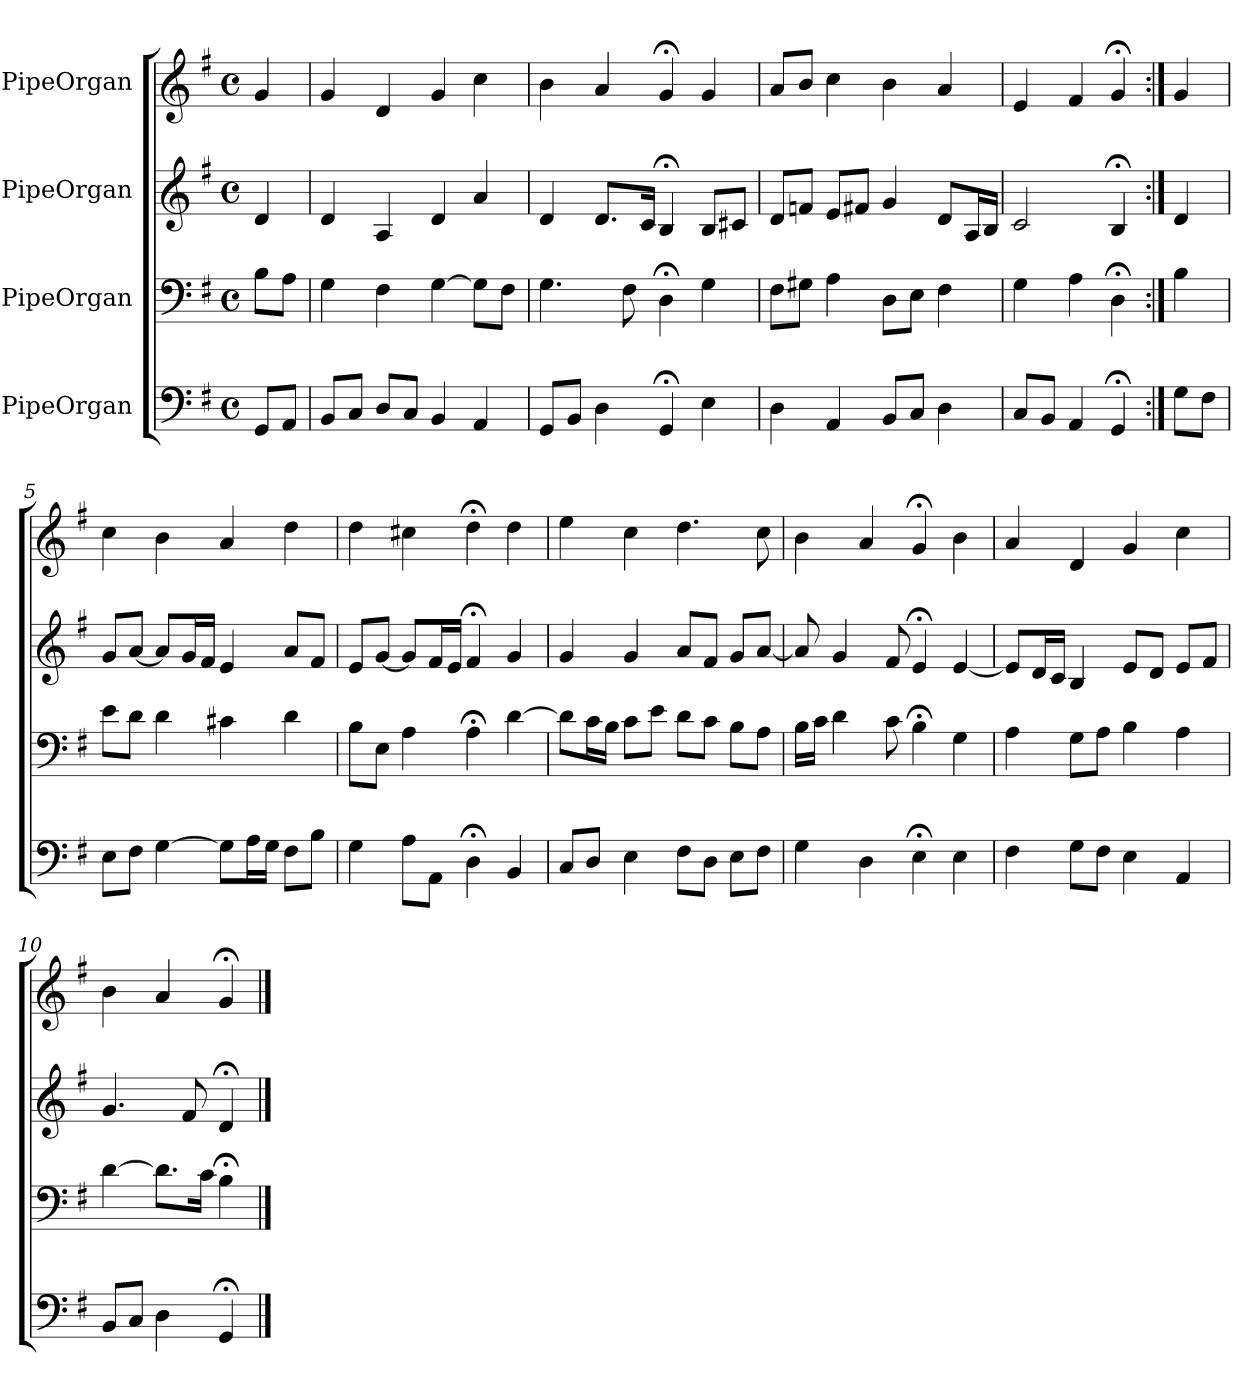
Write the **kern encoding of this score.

**kern	**kern	**kern	**kern
*part4	*part3	*part2	*part1
*staff4	*staff3	*staff2	*staff1
*I"PipeOrgan	*I"PipeOrgan	*I"PipeOrgan	*I"PipeOrgan
*k[f#]	*k[f#]	*k[f#]	*k[f#]
*G:	*G:	*G:	*G:
*M4/4	*M4/4	*M4/4	*M4/4
*met(c)	*met(c)	*met(c)	*met(c)
*MM60	*MM60	*MM60	*MM60
=	=	=	=
8GGL	8BL	4d	4g
8AAJ	8AJ	.	.
=1	=1	=1	=1
8BBL	4G	4d	4g
8CJ	.	.	.
8DL	4F#	4A	4d
8CJ	.	.	.
4BB	[4G	4d	4g
4AA	8GL]	4a	4cc
.	8F#J	.	.
=2	=2	=2	=2
8GGL	4.G	4d	4b
8BBJ	.	.	.
4D	.	8.dL	4a
.	8F#	.	.
.	.	16cJk	.
4GG;<	4D;<	4B;<	4g;<
4E	4G	8BL	4g
.	.	8c#XJ	.
=3	=3	=3	=3
4D	8F#L	8dL	8aL
.	8G#XJ	8fnJ	8bJ
4AA	4A	8eL	4cc
.	.	8f#XJ	.
8BBL	8DL	4g	4b
8CJ	8EJ	.	.
4D	4F#	8dL	4a
.	.	16AL	.
.	.	16BJJ	.
=4	=4	=4	=4
8CL	4G	2c	4e
8BBJ	.	.	.
4AA	4A	.	4f#
4GG;<	4D;<	4B;<	4g;<
=:|!	=:|!	=:|!	=:|!
8GL	4B	4d	4g
8F#J	.	.	.
=5	=5	=5	=5
8EL	8eL	8gL	4cc
8F#J	8dJ	[8aJ	.
[4G	4d	8aL]	4b
.	.	16gL	.
.	.	16f#JJ	.
8GL]	4c#X	4e	4a
16AL	.	.	.
16GJJ	.	.	.
8F#L	4d	8aL	4dd
8BJ	.	8f#J	.
=6	=6	=6	=6
4G	8BL	8eL	4dd
.	8EJ	[8gJ	.
8AL	4A	8gL]	4cc#X
8AAJ	.	16f#L	.
.	.	16eJJ	.
4D;<	4A;<	4f#;<	4dd;<
4BB	[4d	4g	4dd
=7	=7	=7	=7
8CL	8dL]	4g	4ee
8DJ	16cL	.	.
.	16BJJ	.	.
4E	8cL	4g	4cc
.	8eJ	.	.
8F#L	8dL	8aL	4.dd
8DJ	8cJ	8f#J	.
8EL	8BL	8gL	.
8F#J	8AJ	[8aJ	8cc
=8	=8	=8	=8
4G	16BLL	8a]	4b
.	16cJJ	.	.
.	4d	4g	.
4D	.	.	4a
.	8c	8f#	.
4E;<	4B;<	4e;<	4g;<
4E	4G	[4e	4b
=9	=9	=9	=9
4F#	4A	8eL]	4a
.	.	16dL	.
.	.	16cJJ	.
8GL	8GL	4B	4d
8F#J	8AJ	.	.
4E	4B	8eL	4g
.	.	8dJ	.
4AA	4A	8eL	4cc
.	.	8f#J	.
=10	=10	=10	=10
8BBL	[4d	4.g	4b
8CJ	.	.	.
4D	8.dL]	.	4a
.	.	8f#	.
.	16cJk	.	.
4GG;<	4B;<	4d;<	4g;<
==	==	==	==
*-	*-	*-	*-
